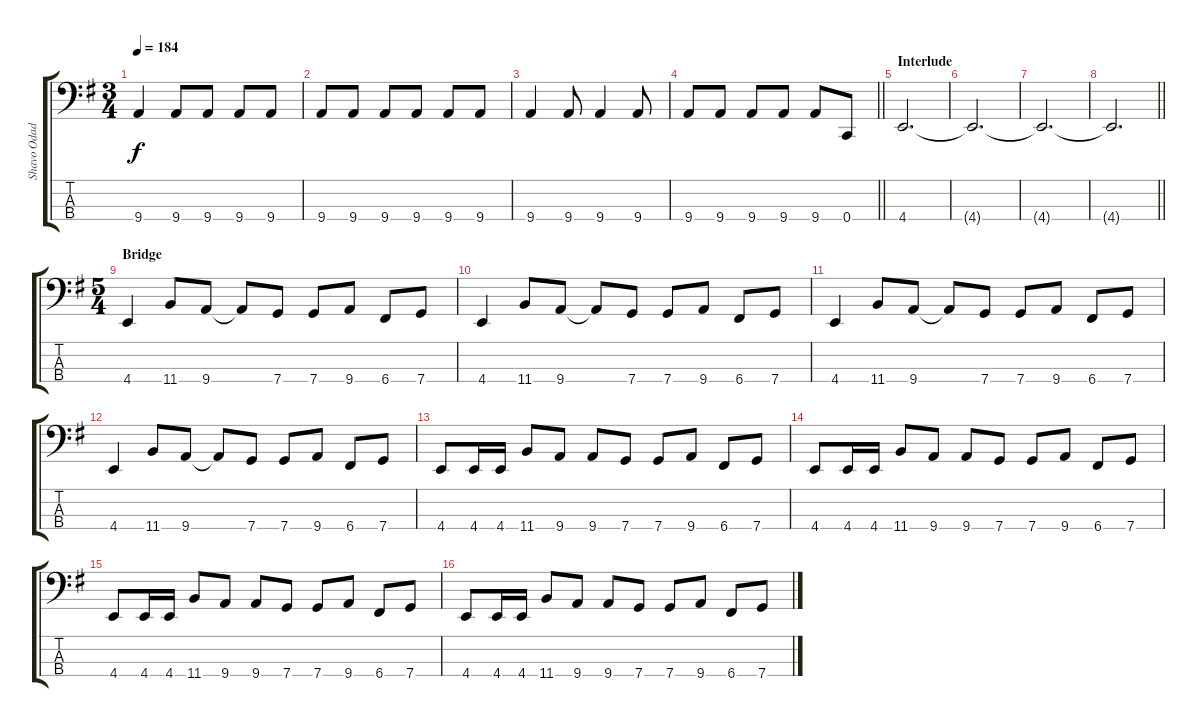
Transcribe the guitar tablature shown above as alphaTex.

\track ("Shavo Odadjian [Bass Guitar]" "Shavo Odad") {instrument electricbassfinger}
\staff {score tabs}
\tuning (F2 C2 G1 C1) {hide}
\ts (3 4)
\tempo 184
\clef f4
\ks eminor
9.4.4{dy f} 9.4.8 9.4.8 9.4.8 9.4.8 |
9.4.8 9.4.8 9.4.8 9.4.8 9.4.8 9.4.8 |
9.4.4 9.4.8 9.4.4 9.4.8 |
\barLineRight lightlight
9.4.8 9.4.8 9.4.8 9.4.8 9.4.8 0.4.8 |
\section ("" "Interlude")
4.4.2{d} |
4.4{t}.2{d} |
4.4{t}.2{d} |
\barLineRight lightlight
4.4{t}.2{d} |
\ts (5 4)
\section ("" "Bridge")
4.4.4 11.4.8 9.4.8 9.4{t}.8 7.4.8 7.4.8 9.4.8 6.4.8 7.4.8 |
4.4.4 11.4.8 9.4.8 9.4{t}.8 7.4.8 7.4.8 9.4.8 6.4.8 7.4.8 |
4.4.4 11.4.8 9.4.8 9.4{t}.8 7.4.8 7.4.8 9.4.8 6.4.8 7.4.8 |
4.4.4 11.4.8 9.4.8 9.4{t}.8 7.4.8 7.4.8 9.4.8 6.4.8 7.4.8 |
4.4.8 4.4.16 4.4.16 11.4.8 9.4.8 9.4.8 7.4.8 7.4.8 9.4.8 6.4.8 7.4.8 |
4.4.8 4.4.16 4.4.16 11.4.8 9.4.8 9.4.8 7.4.8 7.4.8 9.4.8 6.4.8 7.4.8 |
4.4.8 4.4.16 4.4.16 11.4.8 9.4.8 9.4.8 7.4.8 7.4.8 9.4.8 6.4.8 7.4.8 |
4.4.8 4.4.16 4.4.16 11.4.8 9.4.8 9.4.8 7.4.8 7.4.8 9.4.8 6.4.8 7.4.8
